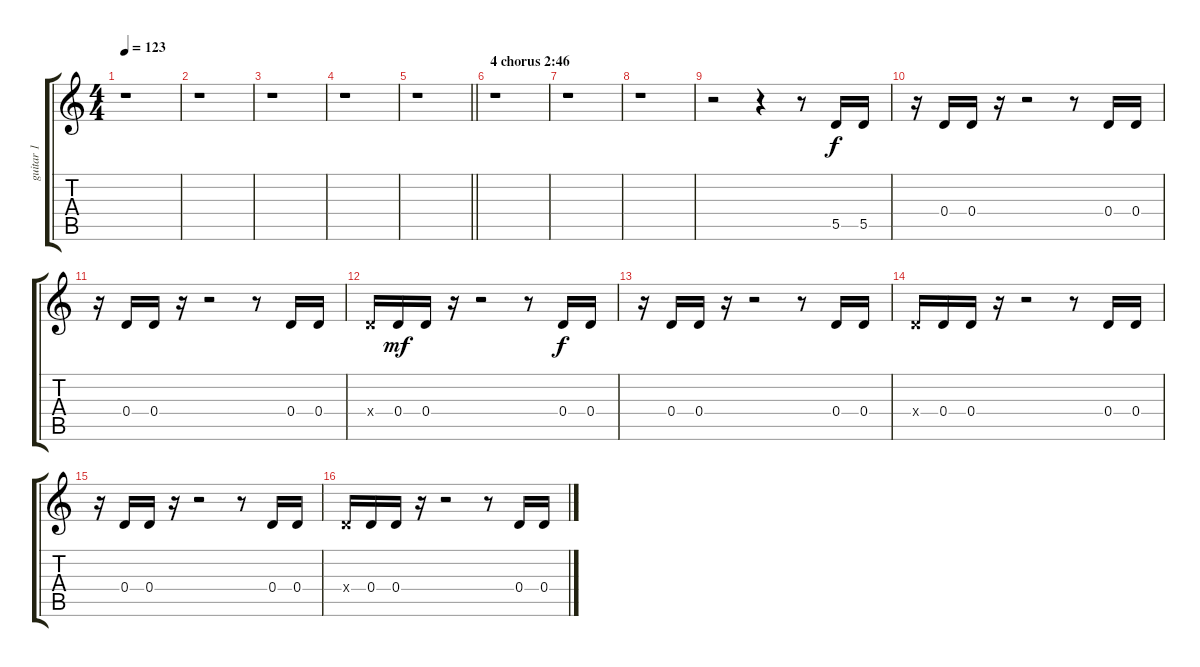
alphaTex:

\track ("guitar 1" "guitar 1") {instrument electricguitarmuted}
\staff {score tabs}
\tuning (E4 B3 G3 D3 A2 E2) {hide}
\ts (4 4)
\tempo 123
\clef g2
\ks c
r.1{dy ff} |
r.1 |
r.1 |
r.1 |
\barLineRight lightlight
r.1 |
\section ("" "4 chorus 2:46")
r.1 |
r.1 |
r.1 |
r.2 r.4 r.8 5.5.16{dy f} 5.5.16 |
r.16 0.4.16 0.4.16 r.16 r.2 r.8 0.4.16 0.4.16 |
r.16 0.4.16 0.4.16 r.16 r.2 r.8 0.4.16 0.4.16 |
0.4{x}.16 0.4.16{dy mf} 0.4.16 r.16 r.2 r.8 0.4.16{dy f} 0.4.16 |
r.16 0.4.16 0.4.16 r.16 r.2 r.8 0.4.16 0.4.16 |
0.4{x}.16 0.4.16 0.4.16 r.16 r.2 r.8 0.4.16 0.4.16 |
r.16 0.4.16 0.4.16 r.16 r.2 r.8 0.4.16 0.4.16 |
0.4{x}.16 0.4.16 0.4.16 r.16 r.2 r.8 0.4.16 0.4.16
